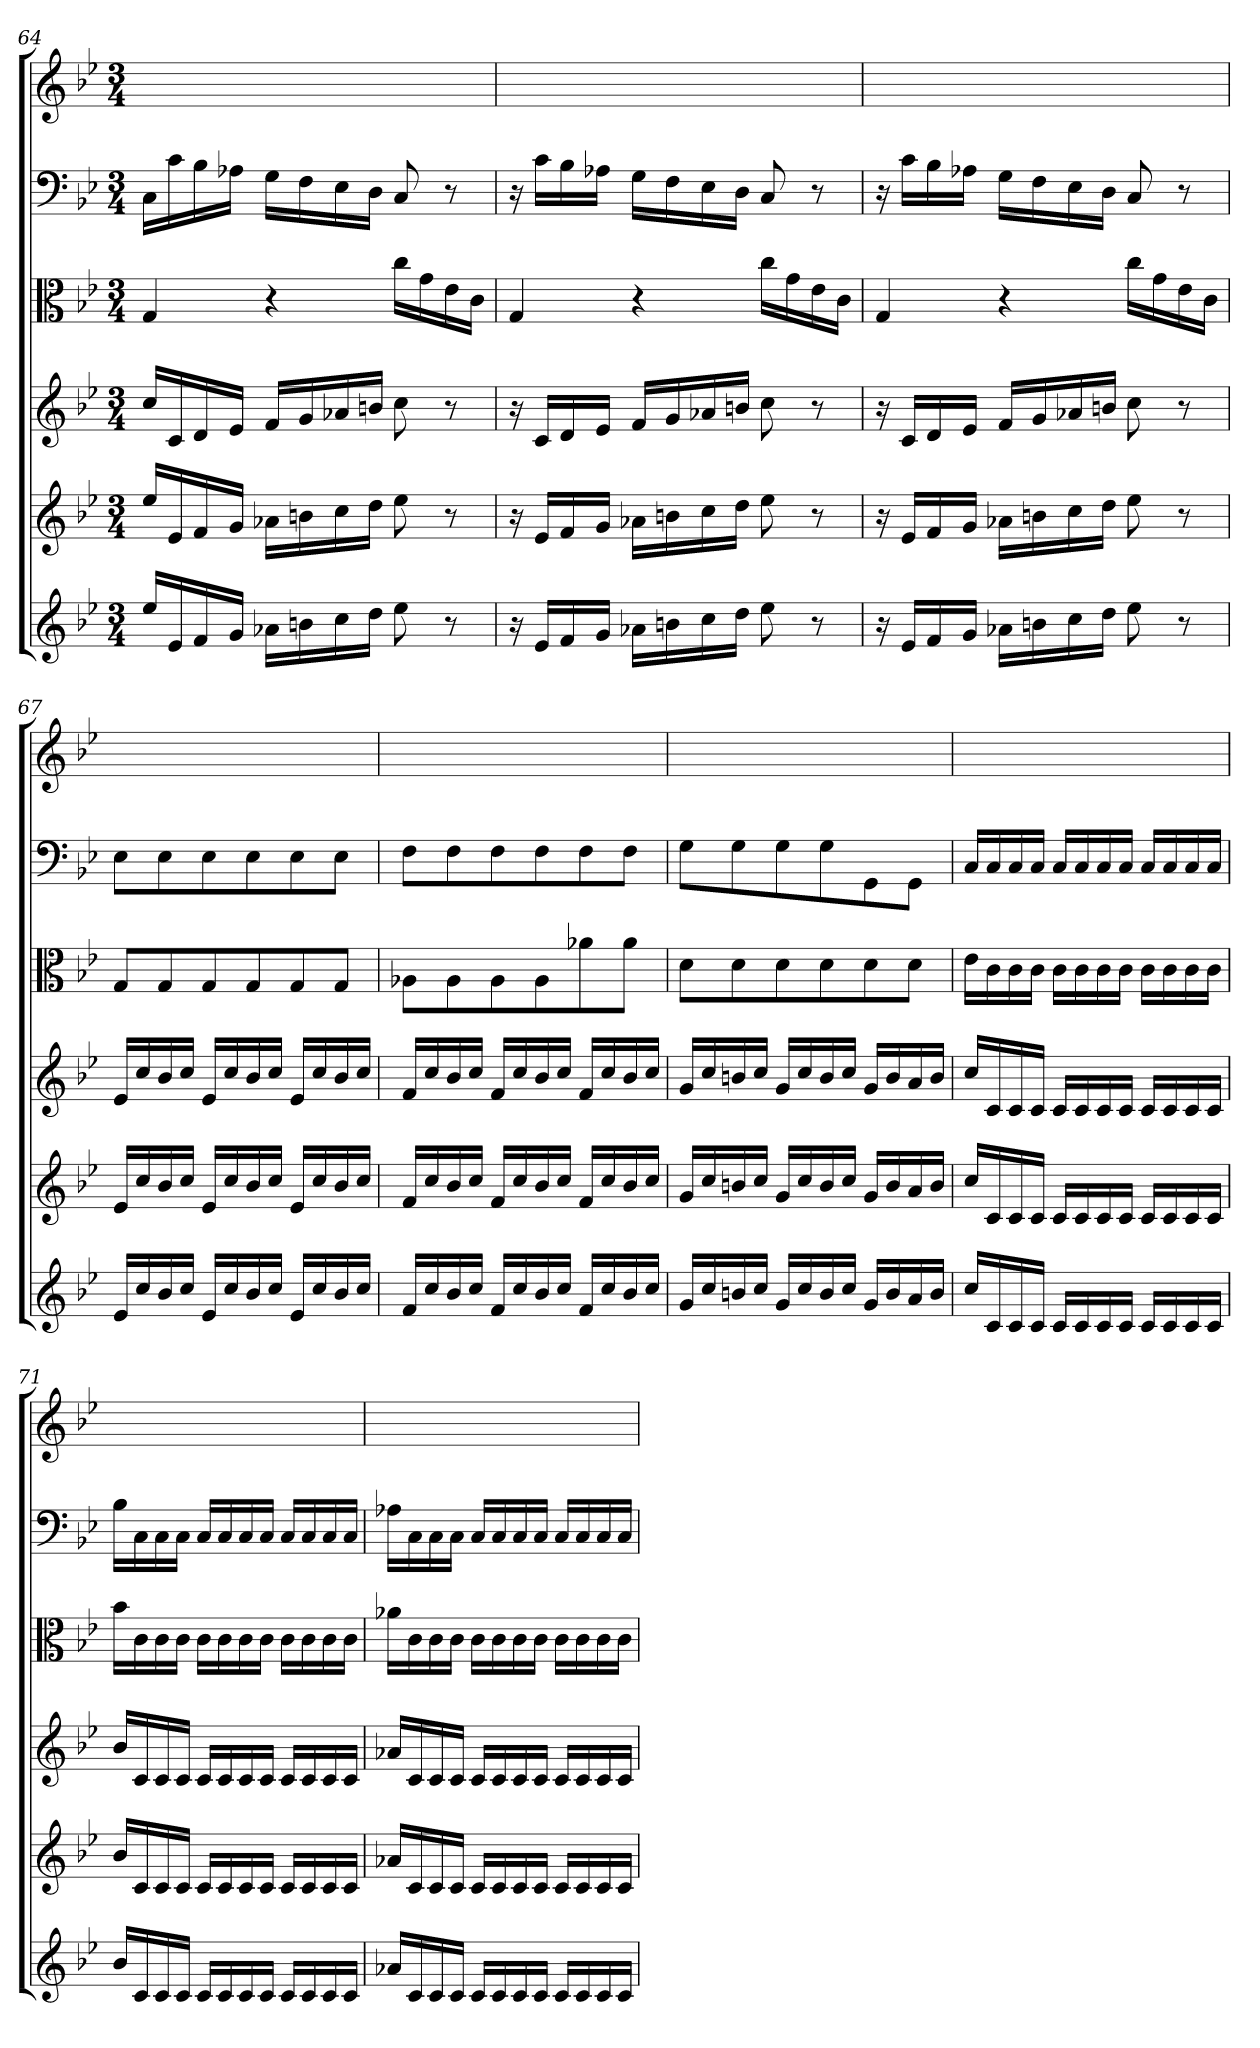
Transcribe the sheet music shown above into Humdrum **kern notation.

**kern	**kern	**kern	**kern	**kern	**kern
*part6	*part5	*part4	*part3	*part2	*part1
*staff6	*staff5	*staff4	*staff3	*staff2	*staff1
*clefG2	*clefG2	*clefG2	*clefC3	*clefF4	*clefG2
*k[b-e-]	*k[b-e-]	*k[b-e-]	*k[b-e-]	*k[b-e-]	*k[b-e-]
*g:	*g:	*g:	*g:	*g:	*g:
*M3/4	*M3/4	*M3/4	*M3/4	*M3/4	*M3/4
=64	=64	=64	=64	=64	=64
16ee-/LL	16ee-/LL	16cc/LL	4G/	16C\LL	2.ryy
16e-/	16e-/	16c/	.	16c\	.
16f/	16f/	16d/	.	16B-\	.
16g/JJ	16g/JJ	16e-/JJ	.	16A-X\JJ	.
16a-X\LL	16a-X\LL	16f/LL	4r	16G\LL	.
16bn\	16bn\	16g/	.	16F\	.
16cc\	16cc\	16a-X/	.	16E-\	.
16dd\JJ	16dd\JJ	16bn/JJ	.	16D\JJ	.
8ee-\	8ee-\	8cc\	16cc\LL	8C/	.
.	.	.	16g\	.	.
8r	8r	8r	16e-\	8r	.
.	.	.	16c\JJ	.	.
=65	=65	=65	=65	=65	=65
16r	16r	16r	4G/	16r	2.ryy
16e-/LL	16e-/LL	16c/LL	.	16c\LL	.
16f/	16f/	16d/	.	16B-\	.
16g/JJ	16g/JJ	16e-/JJ	.	16A-X\JJ	.
16a-X\LL	16a-X\LL	16f/LL	4r	16G\LL	.
16bn\	16bn\	16g/	.	16F\	.
16cc\	16cc\	16a-X/	.	16E-\	.
16dd\JJ	16dd\JJ	16bn/JJ	.	16D\JJ	.
8ee-\	8ee-\	8cc\	16cc\LL	8C/	.
.	.	.	16g\	.	.
8r	8r	8r	16e-\	8r	.
.	.	.	16c\JJ	.	.
=66	=66	=66	=66	=66	=66
16r	16r	16r	4G/	16r	2.ryy
16e-/LL	16e-/LL	16c/LL	.	16c\LL	.
16f/	16f/	16d/	.	16B-\	.
16g/JJ	16g/JJ	16e-/JJ	.	16A-X\JJ	.
16a-X\LL	16a-X\LL	16f/LL	4r	16G\LL	.
16bn\	16bn\	16g/	.	16F\	.
16cc\	16cc\	16a-X/	.	16E-\	.
16dd\JJ	16dd\JJ	16bn/JJ	.	16D\JJ	.
8ee-\	8ee-\	8cc\	16cc\LL	8C/	.
.	.	.	16g\	.	.
8r	8r	8r	16e-\	8r	.
.	.	.	16c\JJ	.	.
=67	=67	=67	=67	=67	=67
16e-/LL	16e-/LL	16e-/LL	8G/L	8E-\L	2.ryy
16cc/	16cc/	16cc/	.	.	.
16b-/	16b-/	16b-/	8G/	8E-\	.
16cc/JJ	16cc/JJ	16cc/JJ	.	.	.
16e-/LL	16e-/LL	16e-/LL	8G/	8E-\	.
16cc/	16cc/	16cc/	.	.	.
16b-/	16b-/	16b-/	8G/	8E-\	.
16cc/JJ	16cc/JJ	16cc/JJ	.	.	.
16e-/LL	16e-/LL	16e-/LL	8G/	8E-\	.
16cc/	16cc/	16cc/	.	.	.
16b-/	16b-/	16b-/	8G/J	8E-\J	.
16cc/JJ	16cc/JJ	16cc/JJ	.	.	.
=68	=68	=68	=68	=68	=68
16f/LL	16f/LL	16f/LL	8A-X\L	8F\L	2.ryy
16cc/	16cc/	16cc/	.	.	.
16b-/	16b-/	16b-/	8A-\	8F\	.
16cc/JJ	16cc/JJ	16cc/JJ	.	.	.
16f/LL	16f/LL	16f/LL	8A-\	8F\	.
16cc/	16cc/	16cc/	.	.	.
16b-/	16b-/	16b-/	8A-\	8F\	.
16cc/JJ	16cc/JJ	16cc/JJ	.	.	.
16f/LL	16f/LL	16f/LL	8a-X\	8F\	.
16cc/	16cc/	16cc/	.	.	.
16b-/	16b-/	16b-/	8a-\J	8F\J	.
16cc/JJ	16cc/JJ	16cc/JJ	.	.	.
=69	=69	=69	=69	=69	=69
16g/LL	16g/LL	16g/LL	8d\L	8G\L	2.ryy
16cc/	16cc/	16cc/	.	.	.
16bn/	16bn/	16bn/	8d\	8G\	.
16cc/JJ	16cc/JJ	16cc/JJ	.	.	.
16g/LL	16g/LL	16g/LL	8d\	8G\	.
16cc/	16cc/	16cc/	.	.	.
16b/	16b/	16b/	8d\	8G\	.
16cc/JJ	16cc/JJ	16cc/JJ	.	.	.
16g/LL	16g/LL	16g/LL	8d\	8GG\	.
16b/	16b/	16b/	.	.	.
16a/	16a/	16a/	8d\J	8GG\J	.
16b/JJ	16b/JJ	16b/JJ	.	.	.
=70	=70	=70	=70	=70	=70
16cc/LL	16cc/LL	16cc/LL	16e-\LL	16C/LL	2.ryy
16c/	16c/	16c/	16c\	16C/	.
16c/	16c/	16c/	16c\	16C/	.
16c/JJ	16c/JJ	16c/JJ	16c\JJ	16C/JJ	.
16c/LL	16c/LL	16c/LL	16c\LL	16C/LL	.
16c/	16c/	16c/	16c\	16C/	.
16c/	16c/	16c/	16c\	16C/	.
16c/JJ	16c/JJ	16c/JJ	16c\JJ	16C/JJ	.
16c/LL	16c/LL	16c/LL	16c\LL	16C/LL	.
16c/	16c/	16c/	16c\	16C/	.
16c/	16c/	16c/	16c\	16C/	.
16c/JJ	16c/JJ	16c/JJ	16c\JJ	16C/JJ	.
=71	=71	=71	=71	=71	=71
16b-/LL	16b-/LL	16b-/LL	16b-\LL	16B-\LL	2.ryy
16c/	16c/	16c/	16c\	16C\	.
16c/	16c/	16c/	16c\	16C\	.
16c/JJ	16c/JJ	16c/JJ	16c\JJ	16C\JJ	.
16c/LL	16c/LL	16c/LL	16c\LL	16C/LL	.
16c/	16c/	16c/	16c\	16C/	.
16c/	16c/	16c/	16c\	16C/	.
16c/JJ	16c/JJ	16c/JJ	16c\JJ	16C/JJ	.
16c/LL	16c/LL	16c/LL	16c\LL	16C/LL	.
16c/	16c/	16c/	16c\	16C/	.
16c/	16c/	16c/	16c\	16C/	.
16c/JJ	16c/JJ	16c/JJ	16c\JJ	16C/JJ	.
=72	=72	=72	=72	=72	=72
16a-X/LL	16a-X/LL	16a-X/LL	16a-X\LL	16A-X\LL	2.ryy
16c/	16c/	16c/	16c\	16C\	.
16c/	16c/	16c/	16c\	16C\	.
16c/JJ	16c/JJ	16c/JJ	16c\JJ	16C\JJ	.
16c/LL	16c/LL	16c/LL	16c\LL	16C/LL	.
16c/	16c/	16c/	16c\	16C/	.
16c/	16c/	16c/	16c\	16C/	.
16c/JJ	16c/JJ	16c/JJ	16c\JJ	16C/JJ	.
16c/LL	16c/LL	16c/LL	16c\LL	16C/LL	.
16c/	16c/	16c/	16c\	16C/	.
16c/	16c/	16c/	16c\	16C/	.
16c/JJ	16c/JJ	16c/JJ	16c\JJ	16C/JJ	.
=	=	=	=	=	=
*-	*-	*-	*-	*-	*-
